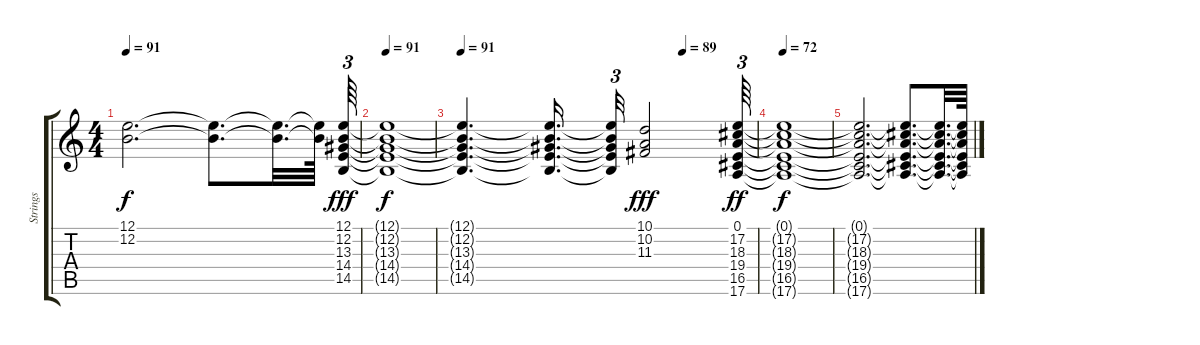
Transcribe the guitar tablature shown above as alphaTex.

\track ("Strings" "Strings") {instrument synthstrings1}
\staff {score tabs}
\tuning (E4 B3 G3 D3 A2 E2) {hide}
\ts (4 4)
\tempo 91
\clef g2
\ks c
(12.1{t} 12.2{t}).2{d dy f} (12.1{t} 12.2{t}).8{d} (12.1{t} 12.2{t}).32{d} (12.1{t} 12.2{t}).64 (12.1 12.2 13.3 14.4 14.5).64{tu (3 2) dy fff} |
\tempo 91
(12.1{t} 12.2{t} 13.3{t} 14.4{t} 14.5{t}).1{dy f} |
\tempo 91
\tempo (89 0.75)
(12.1{t} 12.2{t} 13.3{t} 14.4{t} 14.5{t}).4{d} (12.1{t} 12.2{t} 13.3{t} 14.4{t} 14.5{t}).16{d} (12.1{t} 12.2{t} 13.3{t} 14.4{t} 14.5{t}).32{tu (3 2)} (10.1 10.2 11.3).2{dy fff} (0.1 17.2 18.3 19.4 16.5 17.6).64{tu (3 2) dy ff} |
\tempo 72
(0.1{t} 17.2{t} 18.3{t} 19.4{t} 16.5{t} 17.6{t}).1{dy f} |
(0.1{t} 17.2{t} 18.3{t} 19.4{t} 16.5{t} 17.6{t}).2{d} (0.1{t} 17.2{t} 18.3{t} 19.4{t} 16.5{t} 17.6{t}).8{d} (0.1{t} 17.2{t} 18.3{t} 19.4{t} 16.5{t} 17.6{t}).32{d} (0.1{t} 17.2{t} 18.3{t} 19.4{t} 16.5{t} 17.6{t}).64
